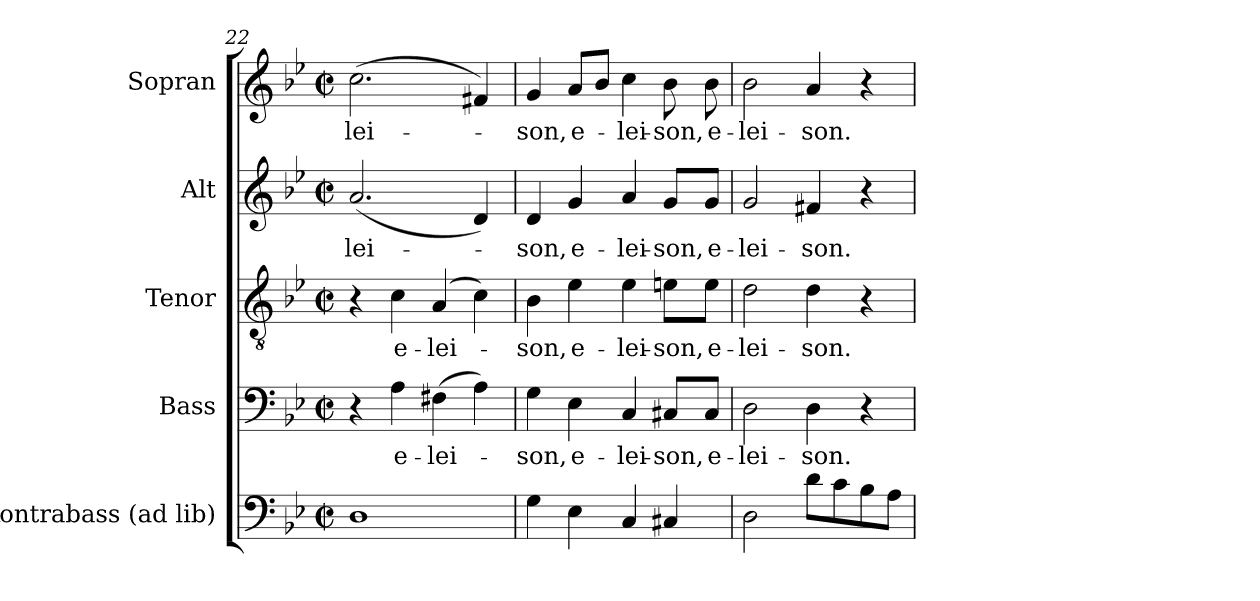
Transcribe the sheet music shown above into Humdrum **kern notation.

**kern	**kern	**text	**kern	**text	**kern	**text	**kern	**text
*part5	*part4	*part4	*part3	*part3	*part2	*part2	*part1	*part1
*staff5	*staff4	*staff4	*staff3	*staff3	*staff2	*staff2	*staff1	*staff1
*I"Kontrabass (ad lib)	*I"Bass	*	*I"Tenor	*	*I"Alt	*	*I"Sopran	*
*I'Kb.	*I'B.	*	*I'T.	*	*I'A.	*	*I'S.	*
*clefF4	*clefF4	*	*clefGv2	*	*clefG2	*	*clefG2	*
*ITrd7c12	*	*	*	*	*	*	*	*
*k[b-e-]	*k[b-e-]	*	*k[b-e-]	*	*k[b-e-]	*	*k[b-e-]	*
*B-:	*B-:	*	*B-:	*	*B-:	*	*B-:	*
*M2/2	*M2/2	*	*M2/2	*	*M2/2	*	*M2/2	*
*met(c|)	*met(c|)	*	*met(c|)	*	*met(c|)	*	*met(c|)	*
=22	=22	=22	=22	=22	=22	=22	=22	=22
!	!	!	!	!	!	!LO:LY:b	!	!LO:LY:b
1DD	4r	.	4r	.	(<2.a/	-lei-	(>2.cc\	-lei-
!	!	!LO:LY:b	!	!LO:LY:b	!	!	!	!
.	4A\	e-	4c\	e-	.	.	.	.
!	!	!LO:LY:b	!	!LO:LY:b	!	!	!	!
.	(>4F#X\	-lei-	(4A/	-lei-	.	.	.	.
.	4A\)	.	4c\)	.	4d/)	.	4f#X/)	.
=23	=23	=23	=23	=23	=23	=23	=23	=23
!	!	!LO:LY:b	!	!LO:LY:b	!	!LO:LY:b	!	!LO:LY:b
4GG\	4G\	-son,	4B-\	-son,	4d/	-son,	4g/	-son,
!	!	!LO:LY:b	!	!LO:LY:b	!	!LO:LY:b	!	!LO:LY:b
4EE-\	4E-\	e-	4e-\	e-	4g/	e-	8a/L	e-
.	.	.	.	.	.	.	8b-/J	.
!	!	!LO:LY:b	!	!LO:LY:b	!	!LO:LY:b	!	!LO:LY:b
4CC/	4C/	-lei-	4e-\	-lei-	4a/	-lei-	4cc\	-lei-
!	!	!LO:LY:b	!	!LO:LY:b	!	!LO:LY:b	!	!LO:LY:b
4CC#X/	8C#X/L	-son,	8en\L	-son,	8g/L	-son,	8b-\	-son,
!	!	!LO:LY:b	!	!LO:LY:b	!	!LO:LY:b	!	!LO:LY:b
.	8C#/J	e-	8e\J	e-	8g/J	e-	8b-\	e-
=24	=24	=24	=24	=24	=24	=24	=24	=24
!	!	!LO:LY:b	!	!LO:LY:b	!	!LO:LY:b	!	!LO:LY:b
2DD\	2D\	-lei-	2d\	-lei-	2g/	-lei-	2b-\	-lei-
!	!	!LO:LY:b	!	!LO:LY:b	!	!LO:LY:b	!	!LO:LY:b
8D\L	4D\	-son.	4d\	-son.	4f#X/	-son.	4a/	-son.
8C\	.	.	.	.	.	.	.	.
8BB-\	4r	.	4r	.	4r	.	4r	.
8AA\J	.	.	.	.	.	.	.	.
=	=	=	=	=	=	=	=	=
*-	*-	*-	*-	*-	*-	*-	*-	*-
